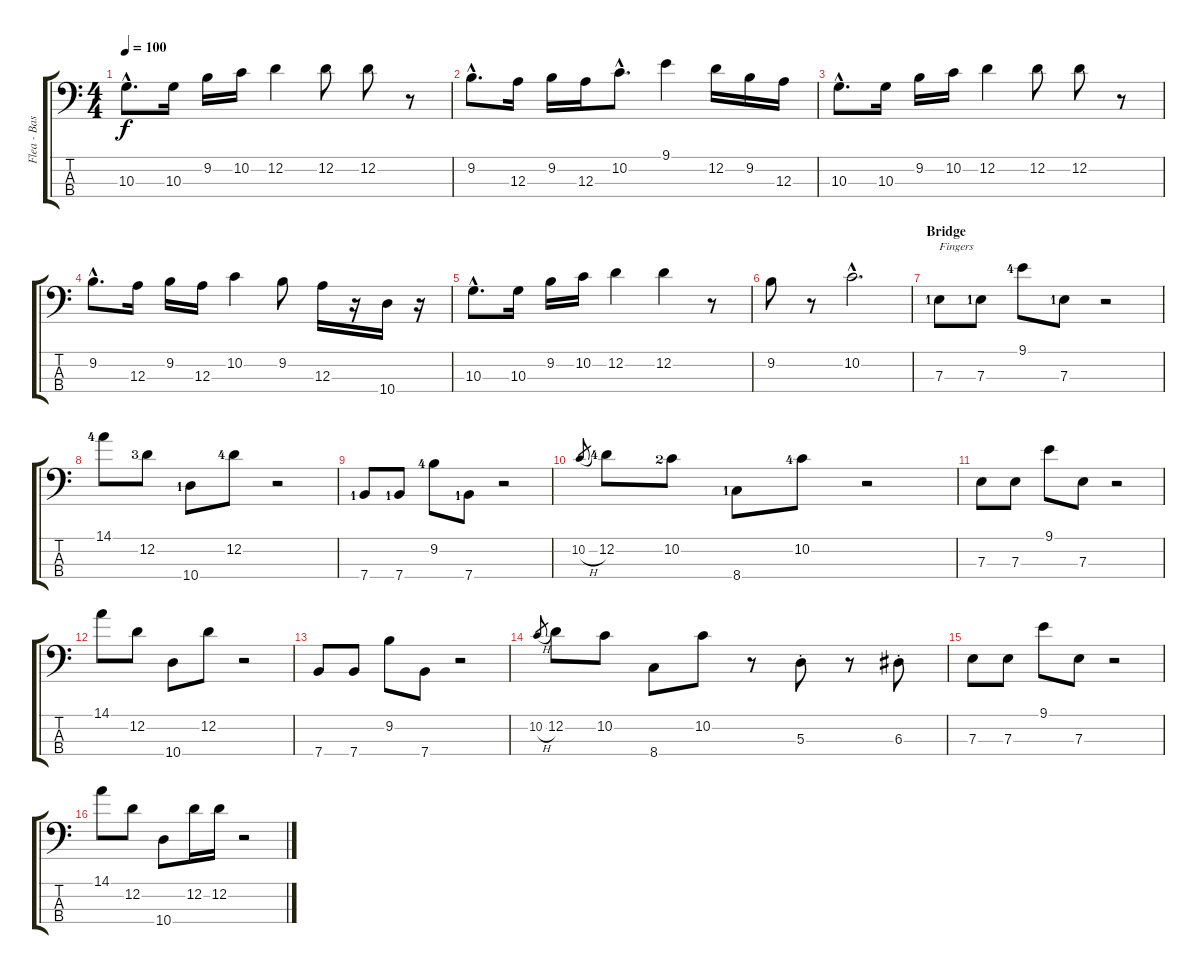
\track ("Flea - Bass" "Flea - Bas") {instrument electricbassfinger}
\staff {score tabs}
\tuning (G2 D2 A1 E1) {hide}
\ts (4 4)
\tempo 100
\clef f4
\ks c
10.3{hac}.8{d dy f} 10.3.16 9.2.16 10.2.16 12.2.4 12.2.8 12.2.8 r.8 |
9.2{hac}.8{d} 12.3.16 9.2.16 12.3.16 10.2{hac}.8{d} 9.1.4 12.2.16 9.2.16 12.3.16 |
10.3{hac}.8{d} 10.3.16 9.2.16 10.2.16 12.2.4 12.2.8 12.2.8 r.8 |
9.2{hac}.8{d} 12.3.16 9.2.16 12.3.16 10.2.4 9.2.8 12.3.16 r.16 10.4.16 r.16 |
10.3{hac}.8{d} 10.3.16 9.2.16 10.2.16 12.2.4 12.2.4 r.8 |
9.2.8 r.8 10.2{hac}.2{d} |
\section ("" "Bridge")
7.3{lf 2}.8{txt "Fingers"} 7.3{lf 2}.8 9.1{lf 5}.8 7.3{lf 2}.8 r.2 |
14.1{lf 5}.8 12.2{lf 4}.8 10.4{lf 2}.8 12.2{lf 5}.8 r.2 |
7.4{lf 2}.8 7.4{lf 2}.8 9.2{lf 5}.8 7.4{lf 2}.8 r.2 |
10.2{h}.8{gr} 12.2{lf 5}.8 10.2{lf 3}.8 8.4{lf 2}.8 10.2{lf 5}.8 r.2 |
7.3.8 7.3.8 9.1.8 7.3.8 r.2 |
14.1.8 12.2.8 10.4.8 12.2.8 r.2 |
7.4.8 7.4.8 9.2.8 7.4.8 r.2 |
10.2{h}.8{gr} 12.2.8 10.2.8 8.4.8 10.2.8 r.8 5.3{st}.8 r.8 6.3{st}.8 |
7.3.8 7.3.8 9.1.8 7.3.8 r.2 |
14.1.8 12.2.8 10.4.8 12.2.16 12.2.16 r.2
